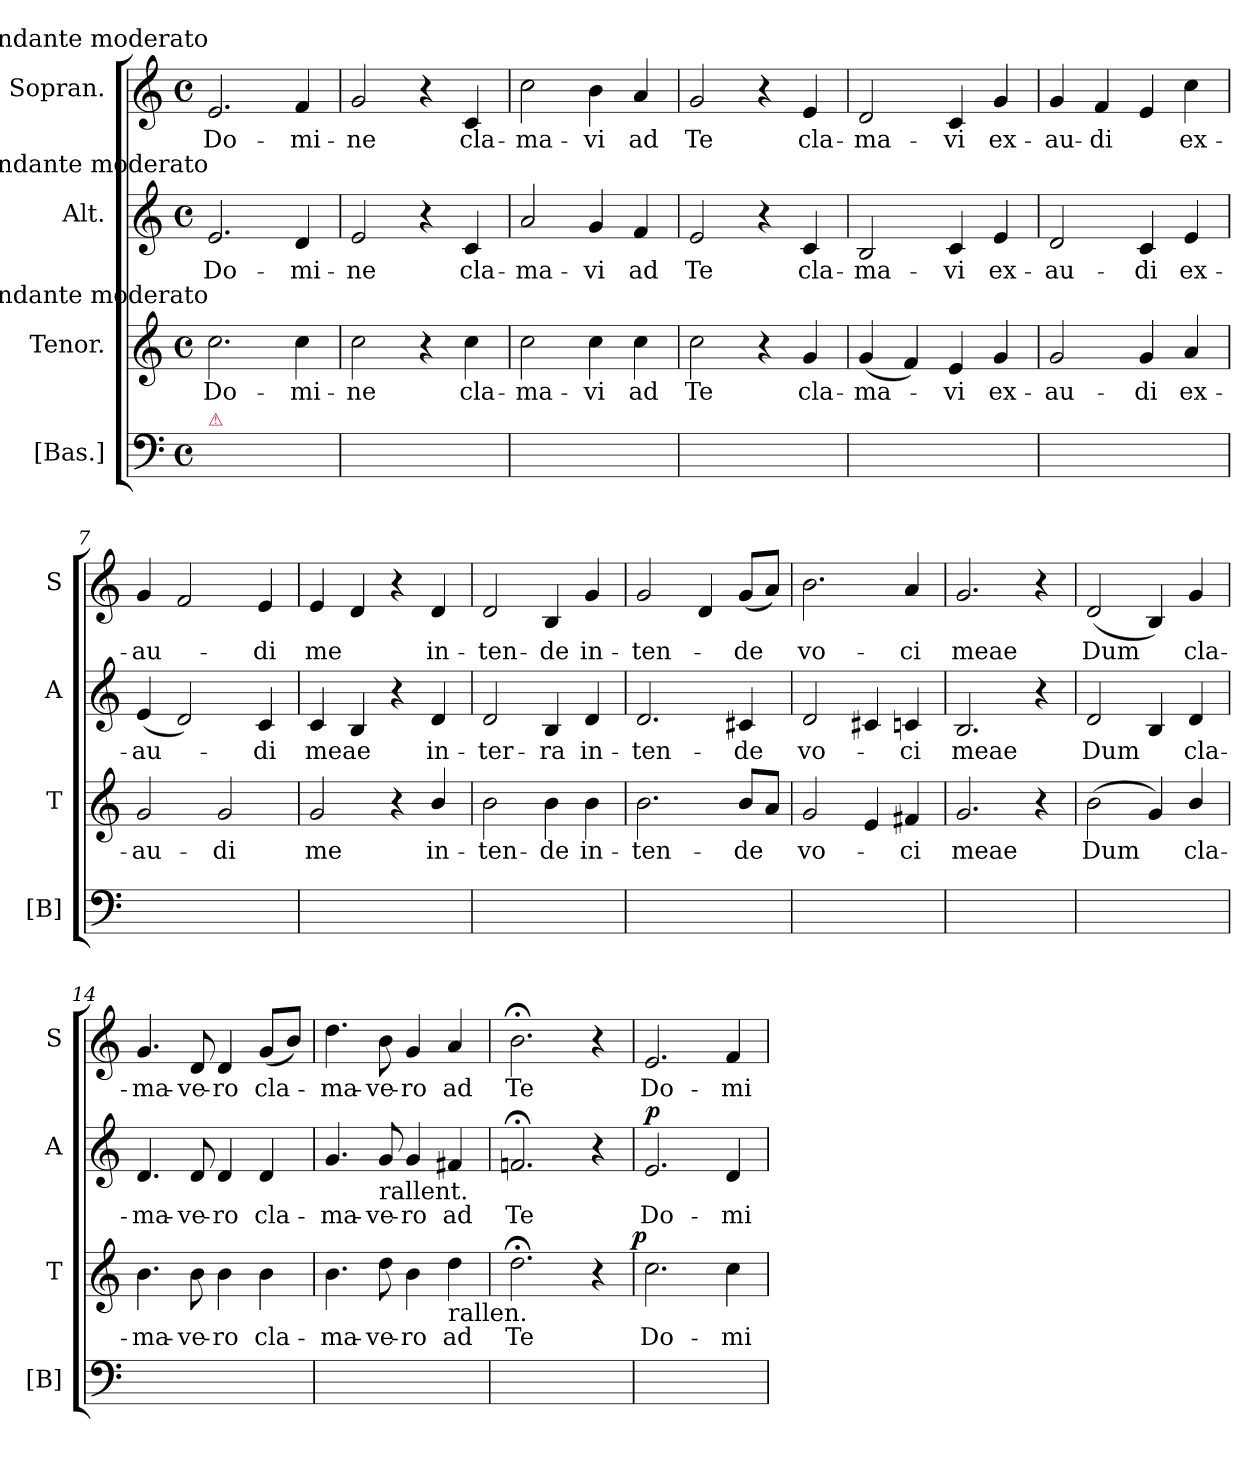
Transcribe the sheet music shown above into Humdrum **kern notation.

**kern	**kern	**text	**dynam	**kern	**text	**dynam	**kern	**text
*part4	*part3	*part3	*part3	*part2	*part2	*part2	*part1	*part1
*staff4	*staff3	*staff3	*staff3	*staff2	*staff2	*staff2	*staff1	*staff1
*I"[Bas.]	*I"Tenor.	*	*	*I"Alt.	*	*	*I"Sopran.	*
*I'[B]	*I'T	*	*	*I'A	*	*	*I'S	*
*clefF4	*clefG2	*	*	*clefG2	*	*	*clefG2	*
*k[]	*k[]	*	*	*k[]	*	*	*k[]	*
*C:	*C:	*	*	*C:	*	*	*C:	*
*M4/4	*M4/4	*	*	*M4/4	*	*	*M4/4	*
*met(c)	*met(c)	*	*	*met(c)	*	*	*met(c)	*
=1	=1	=1	=1	=1	=1	=1	=1	=1
!	!	!	!	!	!	!	!LO:TX:a:rj:t=Andante moderato	!
!	!	!	!	!LO:TX:a:rj:t=Andante moderato	!	!	!	!
!	!LO:TX:a:rj:t=Andante moderato	!	!	!	!	!	!	!
!LO:TX:a:color=crimson:t=⚠	!	!	!	!	!	!	!	!
1ryy	2.cc\	Do-	.	2.e/	Do-	.	2.e/	Do-
.	4cc\	-mi-	.	4d/	-mi-	.	4f/	-mi-
=2	=2	=2	=2	=2	=2	=2	=2	=2
1ryy	2cc\	-ne	.	2e/	-ne	.	2g/	-ne
.	4r	.	.	4r	.	.	4r	.
.	4cc\	cla-	.	4c/	cla-	.	4c/	cla-
=3	=3	=3	=3	=3	=3	=3	=3	=3
1ryy	2cc\	-ma-	.	2a/	-ma-	.	2cc\	-ma-
.	4cc\	-vi	.	4g/	-vi	.	4b\	-vi
.	4cc\	ad	.	4f/	ad	.	4a/	ad
=4	=4	=4	=4	=4	=4	=4	=4	=4
1ryy	2cc\	Te	.	2e/	Te	.	2g/	Te
.	4r	.	.	4r	.	.	4r	.
.	4g/	cla-	.	4c/	cla-	.	4e/	cla-
=5	=5	=5	=5	=5	=5	=5	=5	=5
1ryy	(>4g/	-ma-	.	2B/	-ma-	.	2d/	-ma-
.	4f/)	.	.	.	.	.	.	.
.	4e/	-vi	.	4c/	-vi	.	4c/	-vi
.	4g/	ex-	.	4e/	ex-	.	4g/	ex-
=6	=6	=6	=6	=6	=6	=6	=6	=6
1ryy	2g/	-au-	.	2d/	-au-	.	4g/	-au-
.	.	.	.	.	.	.	4f/	-di
.	4g/	di	.	4c/	di	.	4e/	.
.	4a/	ex-	.	4e/	ex-	.	4cc\	ex-
=7	=7	=7	=7	=7	=7	=7	=7	=7
1ryy	2g/	-au-	.	(>4e/	-au-	.	4g/	-au-
.	.	.	.	2d/)	.	.	2f/	.
.	2g/	di	.	.	.	.	.	.
.	.	.	.	4c/	-di	.	4e/	-di
=8	=8	=8	=8	=8	=8	=8	=8	=8
1ryy	2g/	me	.	4c/	meae	.	4e/	me
.	.	.	.	4B/	.	.	4d/	.
.	4r	.	.	4r	.	.	4r	.
.	4b/	in-	.	4d/	in-	.	4d/	in-
=9	=9	=9	=9	=9	=9	=9	=9	=9
1ryy	2b\	-ten-	.	2d/	-ter-	.	2d/	-ten-
.	4b\	-de	.	4B/	-ra	.	4B/	-de
.	4b\	in-	.	4d/	in-	.	4g/	in-
=10	=10	=10	=10	=10	=10	=10	=10	=10
1ryy	2.b\	-ten-	.	2.d/	-ten-	.	2g/	-ten-
.	.	.	.	.	.	.	4d/	.
.	8b/L	-de	.	4c#X/	-de	.	(8g/L	-de
.	8a/J	.	.	.	.	.	8a/J)	.
=11	=11	=11	=11	=11	=11	=11	=11	=11
1ryy	2g/	vo-	.	2d/	vo-	.	2.b\	vo-
.	4e/	.	.	4c#X/	.	.	.	.
.	4f#X/	-ci	.	4cn/	-ci	.	4a/	-ci
=12	=12	=12	=12	=12	=12	=12	=12	=12
1ryy	2.g/	meae	.	2.B/	meae	.	2.g/	meae
.	4r	.	.	4r	.	.	4r	.
=13	=13	=13	=13	=13	=13	=13	=13	=13
1ryy	(2b\	Dum	.	2d/	Dum	.	(2d/	Dum
.	4g/)	.	.	4B/	.	.	4B/)	.
.	4b/	cla-	.	4d/	cla-	.	4g/	cla-
=14	=14	=14	=14	=14	=14	=14	=14	=14
1ryy	4.b\	-ma-	.	4.d/	-ma-	.	4.g/	-ma-
.	8b\	-ve-	.	8d/	-ve-	.	8d/	-ve-
.	4b\	-ro	.	4d/	-ro	.	4d/	-ro
.	4b\	cla-	.	4d/	cla-	.	(8g/L	cla-
.	.	.	.	.	.	.	8b/J)	.
=15	=15	=15	=15	=15	=15	=15	=15	=15
1ryy	4.b\	-ma-	.	4.g/	-ma-	.	4.dd\	-ma-
!	!	!	!	!LO:TX:b:t=rallent.	!	!	!	!
.	8dd\	-ve-	.	8g/	-ve-	.	8b\	-ve-
.	4b\	-ro	.	4g/	-ro	.	4g/	-ro
!	!LO:TX:b:t=rallen.	!	!	!	!	!	!	!
.	4dd\	ad	.	4f#X/	ad	.	4a/	ad
=16	=16	=16	=16	=16	=16	=16	=16	=16
1ryy	2.dd;<;\	Te	.	2.fn;</	Te	.	2.b;<\	Te
.	4r	.	.	4r	.	.	4r	.
=17	=17	=17	=17	=17	=17	=17	=17	=17
!	!	!	!LO:DY:b:rj	!	!	!LO:DY:a	!	!
1ryy	2.cc\	Do-	p	2.e/	Do-	p	2.e/	Do-
.	4cc\	-mi-	.	4d/	-mi-	.	4f/	-mi-
=	=	=	=	=	=	=	=	=
*-	*-	*-	*-	*-	*-	*-	*-	*-
